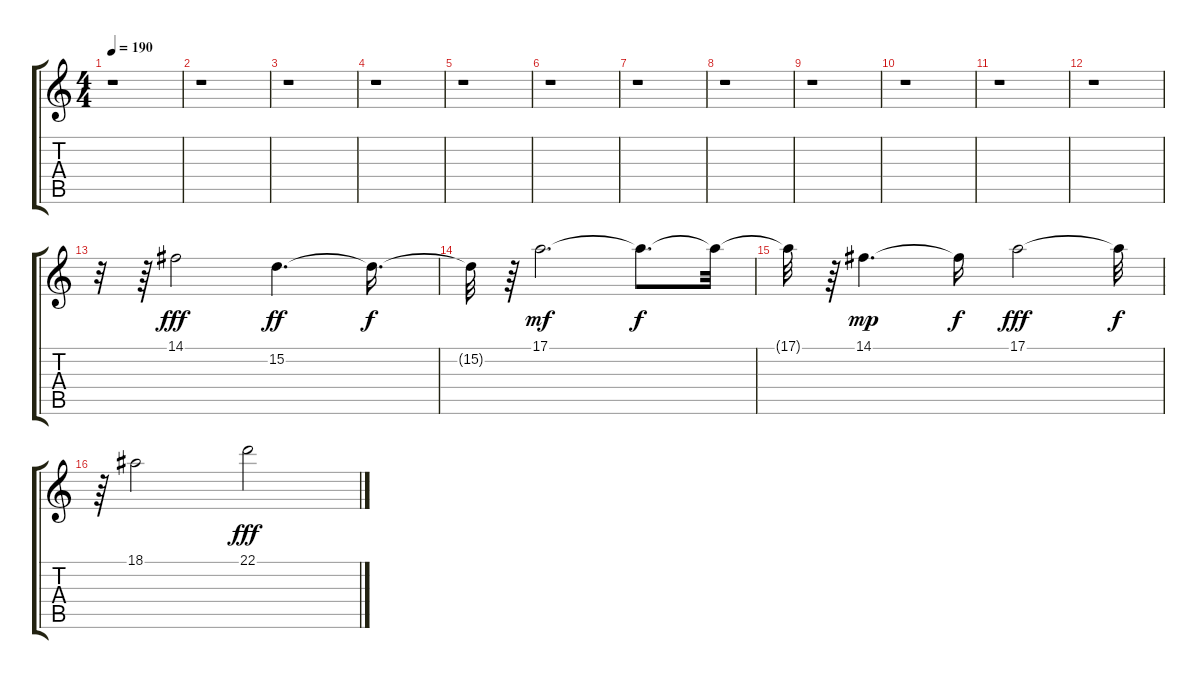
\track "" {instrument synthstrings1}
\staff {score tabs}
\tuning (E4 B3 G3 D3 A2 E2) {hide}
\ts (4 4)
\tempo 190
\clef g2
\ks c
r.1{dy f} |
r.1 |
r.1 |
r.1 |
r.1 |
r.1 |
r.1 |
r.1 |
r.1 |
r.1 |
r.1 |
r.1 |
r.32 r.64 14.1.2{dy fff} 15.2.4{d dy ff} 15.2{t}.16{d dy f} |
15.2{t}.32 r.64 17.1.2{d dy mf} 17.1{t}.8{d dy f} 17.1{t}.32 |
17.1{t}.32 r.64 14.1.4{d dy mp balance 6} 14.1{t}.16{dy f} 17.1.2{dy fff balance 0} 17.1{t}.32{dy f} |
r.64 18.1.2 22.1.2{dy fff}
